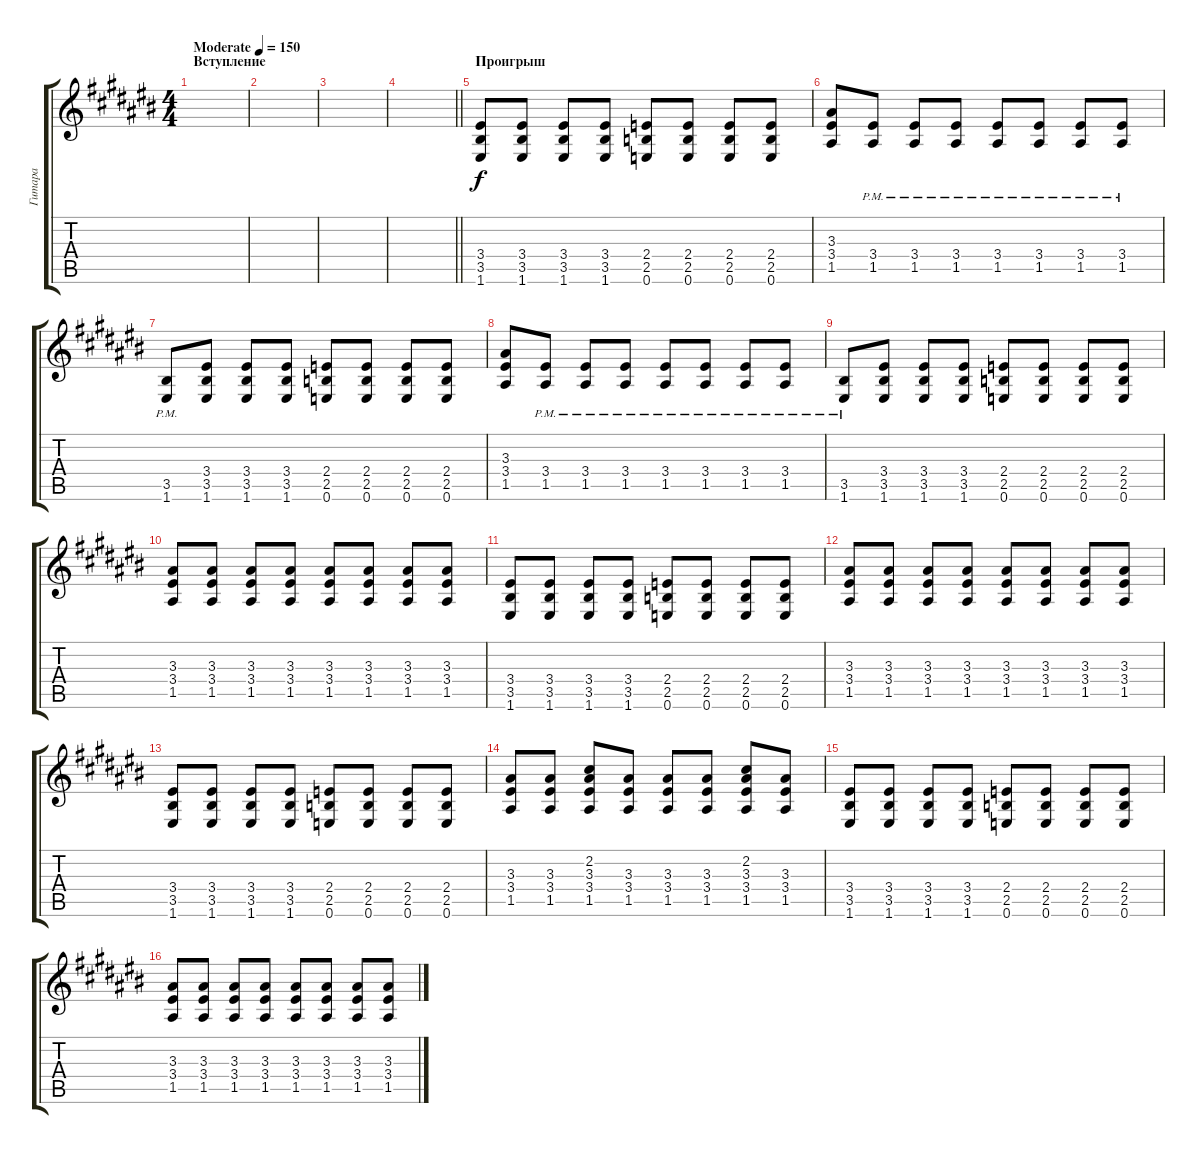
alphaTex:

\track ("Гитара" "Гитара") {instrument distortionguitar}
\staff {score tabs}
\tuning (E4 B3 G3 D3 A2 E2) {hide}
\ts (4 4)
\section ("" "Вступление")
\tempo (150 "Moderate")
\clef g2
\ks a#minor
|
|
|
\barLineRight lightlight
|
\section ("" "Проигрыш")
(3.4 3.5 1.6).8 (3.4 3.5 1.6).8 (3.4 3.5 1.6).8 (3.4 3.5 1.6).8 (2.4 2.5 0.6).8 (2.4 2.5 0.6).8 (2.4 2.5 0.6).8 (2.4 2.5 0.6).8 |
(3.3 3.4 1.5).8 (3.4{pm} 1.5{pm}).8 (3.4{pm} 1.5{pm}).8 (3.4{pm} 1.5{pm}).8 (3.4{pm} 1.5{pm}).8 (3.4{pm} 1.5{pm}).8 (3.4{pm} 1.5{pm}).8 (3.4{pm} 1.5{pm}).8 |
(3.5{pm} 1.6{pm}).8 (3.4 3.5 1.6).8 (3.4 3.5 1.6).8 (3.4 3.5 1.6).8 (2.4 2.5 0.6).8 (2.4 2.5 0.6).8 (2.4 2.5 0.6).8 (2.4 2.5 0.6).8 |
(3.3 3.4 1.5).8 (3.4{pm} 1.5{pm}).8 (3.4{pm} 1.5{pm}).8 (3.4{pm} 1.5{pm}).8 (3.4{pm} 1.5{pm}).8 (3.4{pm} 1.5{pm}).8 (3.4{pm} 1.5{pm}).8 (3.4{pm} 1.5{pm}).8 |
(3.5{pm} 1.6{pm}).8 (3.4 3.5 1.6).8 (3.4 3.5 1.6).8 (3.4 3.5 1.6).8 (2.4 2.5 0.6).8 (2.4 2.5 0.6).8 (2.4 2.5 0.6).8 (2.4 2.5 0.6).8 |
(3.3 3.4 1.5).8 (3.3 3.4 1.5).8 (3.3 3.4 1.5).8 (3.3 3.4 1.5).8 (3.3 3.4 1.5).8 (3.3 3.4 1.5).8 (3.3 3.4 1.5).8 (3.3 3.4 1.5).8 |
(3.4 3.5 1.6).8 (3.4 3.5 1.6).8 (3.4 3.5 1.6).8 (3.4 3.5 1.6).8 (2.4 2.5 0.6).8 (2.4 2.5 0.6).8 (2.4 2.5 0.6).8 (2.4 2.5 0.6).8 |
(3.3 3.4 1.5).8 (3.3 3.4 1.5).8 (3.3 3.4 1.5).8 (3.3 3.4 1.5).8 (3.3 3.4 1.5).8 (3.3 3.4 1.5).8 (3.3 3.4 1.5).8 (3.3 3.4 1.5).8 |
(3.4 3.5 1.6).8 (3.4 3.5 1.6).8 (3.4 3.5 1.6).8 (3.4 3.5 1.6).8 (2.4 2.5 0.6).8 (2.4 2.5 0.6).8 (2.4 2.5 0.6).8 (2.4 2.5 0.6).8 |
(3.3 3.4 1.5).8 (3.3 3.4 1.5).8 (2.2 3.3 3.4 1.5).8 (3.3 3.4 1.5).8 (3.3 3.4 1.5).8 (3.3 3.4 1.5).8 (2.2 3.3 3.4 1.5).8 (3.3 3.4 1.5).8 |
(3.4 3.5 1.6).8 (3.4 3.5 1.6).8 (3.4 3.5 1.6).8 (3.4 3.5 1.6).8 (2.4 2.5 0.6).8 (2.4 2.5 0.6).8 (2.4 2.5 0.6).8 (2.4 2.5 0.6).8 |
(3.3 3.4 1.5).8 (3.3 3.4 1.5).8 (3.3 3.4 1.5).8 (3.3 3.4 1.5).8 (3.3 3.4 1.5).8 (3.3 3.4 1.5).8 (3.3 3.4 1.5).8 (3.3 3.4 1.5).8
